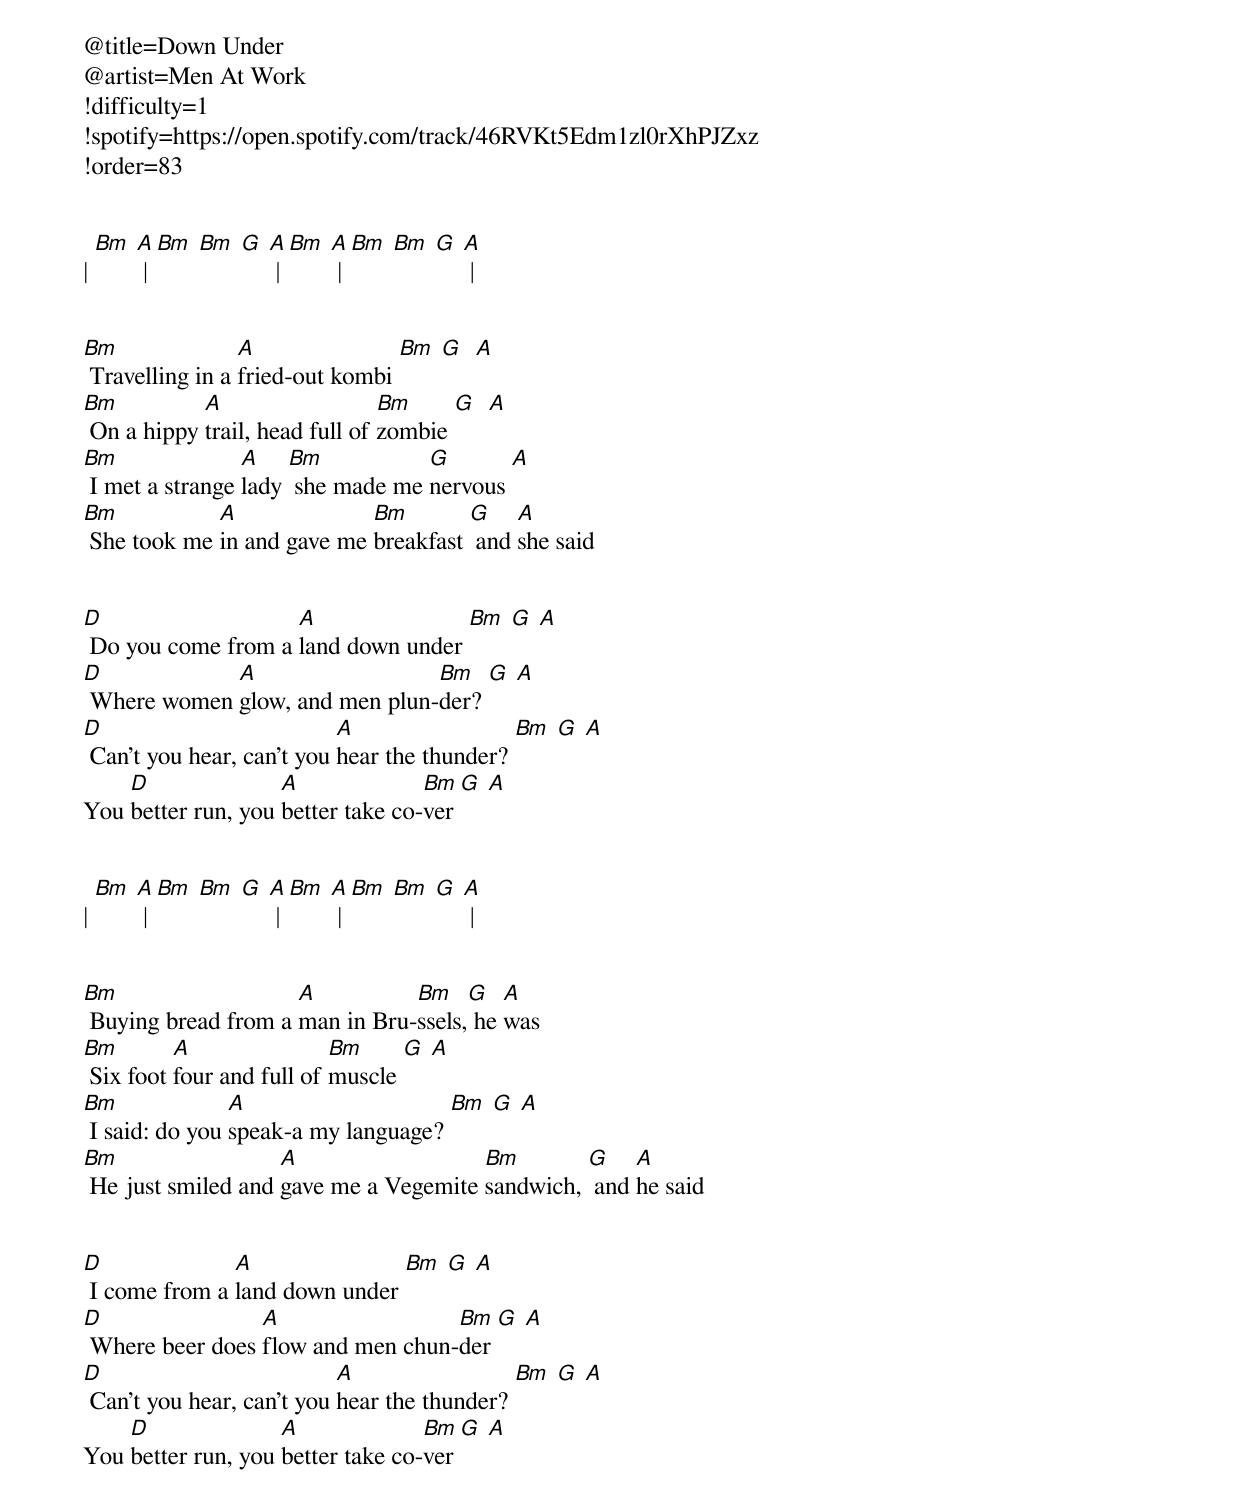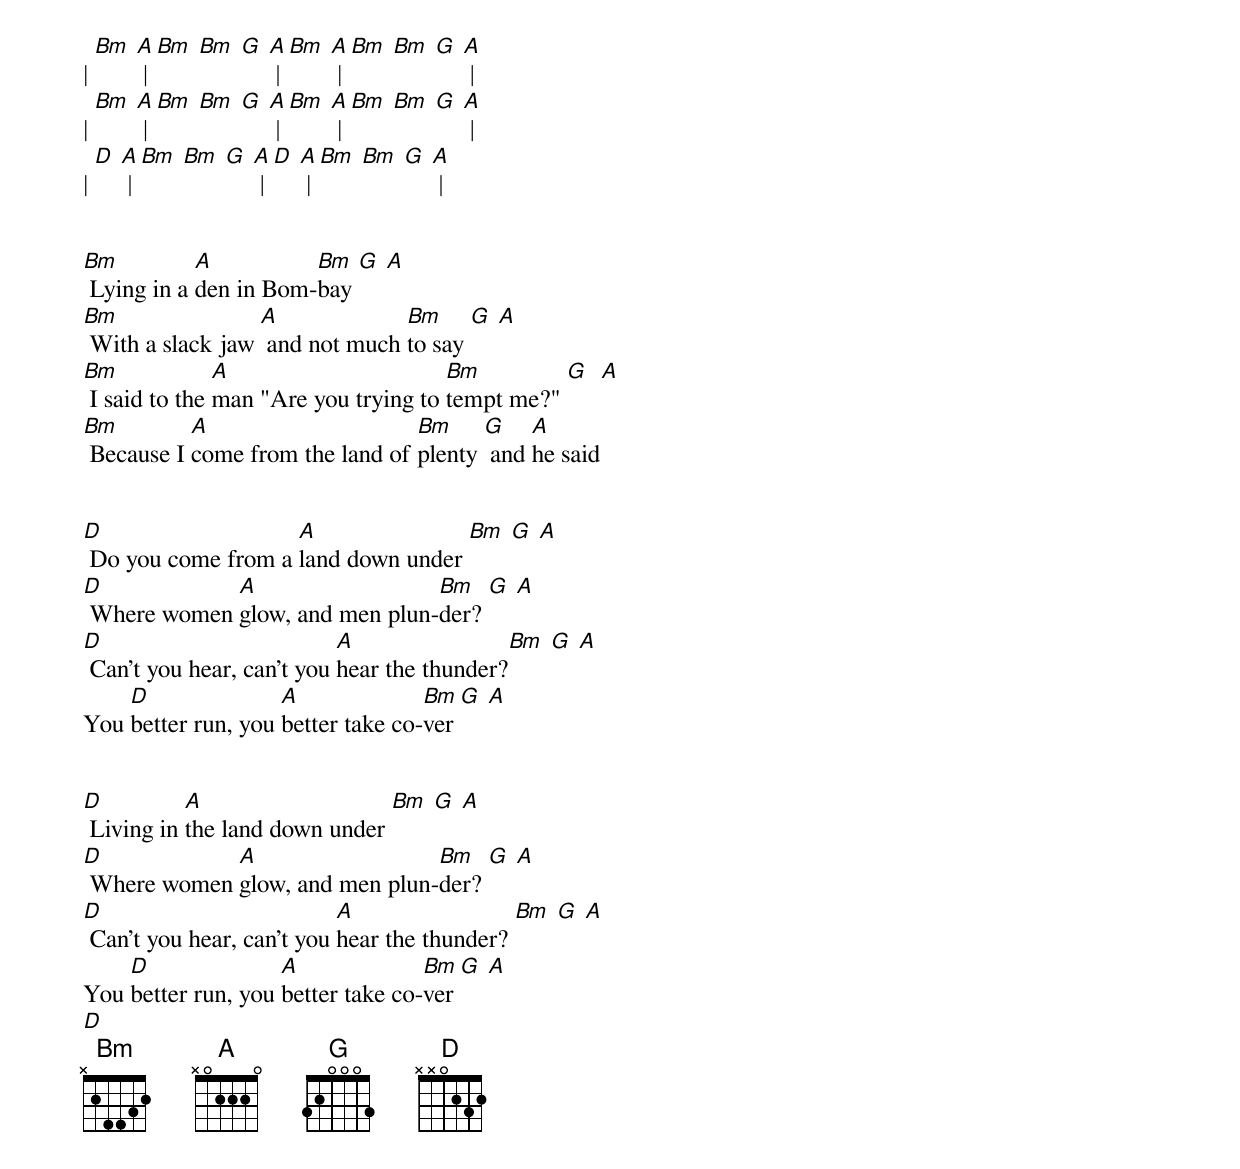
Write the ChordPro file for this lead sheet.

@title=Down Under
@artist=Men At Work
!difficulty=1
!spotify=https://open.spotify.com/track/46RVKt5Edm1zl0rXhPJZxz
!order=83


| [Bm] [A] | [Bm] [Bm] [G] [A] | [Bm] [A] | [Bm] [Bm] [G] [A] |


[Bm] Travelling in a [A]fried-out kombi [Bm] [G]  [A]
[Bm] On a hippy [A]trail, head full of [Bm]zombie [G]  [A]
[Bm] I met a strange [A]lady [Bm] she made me [G]nervous [A]
[Bm] She took me [A]in and gave me [Bm]breakfast [G] and [A]she said


[D] Do you come from a [A]land down under [Bm] [G] [A]
[D] Where women [A]glow, and men plun-[Bm]der? [G] [A]
[D] Can't you hear, can't you [A]hear the thunder? [Bm] [G] [A]
You [D]better run, you [A]better take co-[Bm]ver [G] [A]


| [Bm] [A] | [Bm] [Bm] [G] [A] | [Bm] [A] | [Bm] [Bm] [G] [A] |


[Bm] Buying bread from a [A]man in Bru-[Bm]ssels,[G] he [A]was
[Bm] Six foot [A]four and full of [Bm]muscle [G] [A]
[Bm] I said: do you [A]speak-a my language? [Bm] [G] [A]
[Bm] He just smiled and [A]gave me a Vegemite [Bm]sandwich, [G] and [A]he said


[D] I come from a [A]land down under [Bm] [G] [A]
[D] Where beer does [A]flow and men chun-[Bm]der [G] [A]
[D] Can't you hear, can't you [A]hear the thunder? [Bm] [G] [A]
You [D]better run, you [A]better take co-[Bm]ver [G] [A]


| [Bm] [A] | [Bm] [Bm] [G] [A] | [Bm] [A] | [Bm] [Bm] [G] [A] |
| [Bm] [A] | [Bm] [Bm] [G] [A] | [Bm] [A] | [Bm] [Bm] [G] [A] |
| [D] [A] | [Bm] [Bm] [G] [A] | [D] [A] | [Bm] [Bm] [G] [A] |


[Bm] Lying in a [A]den in Bom-[Bm]bay [G] [A]
[Bm] With a slack jaw [A] and not much [Bm]to say [G] [A]
[Bm] I said to the [A]man "Are you trying to [Bm]tempt me?" [G]  [A]
[Bm] Because I [A]come from the land of [Bm]plenty [G] and [A]he said


[D] Do you come from a [A]land down under [Bm] [G] [A]
[D] Where women [A]glow, and men plun-[Bm]der? [G] [A]
[D] Can't you hear, can't you [A]hear the thunder?[Bm] [G] [A]
You [D]better run, you [A]better take co-[Bm]ver [G] [A]


[D] Living in [A]the land down under [Bm] [G] [A]
[D] Where women [A]glow, and men plun-[Bm]der? [G] [A]
[D] Can't you hear, can't you [A]hear the thunder? [Bm] [G] [A]
You [D]better run, you [A]better take co-[Bm]ver [G] [A]
[D]
